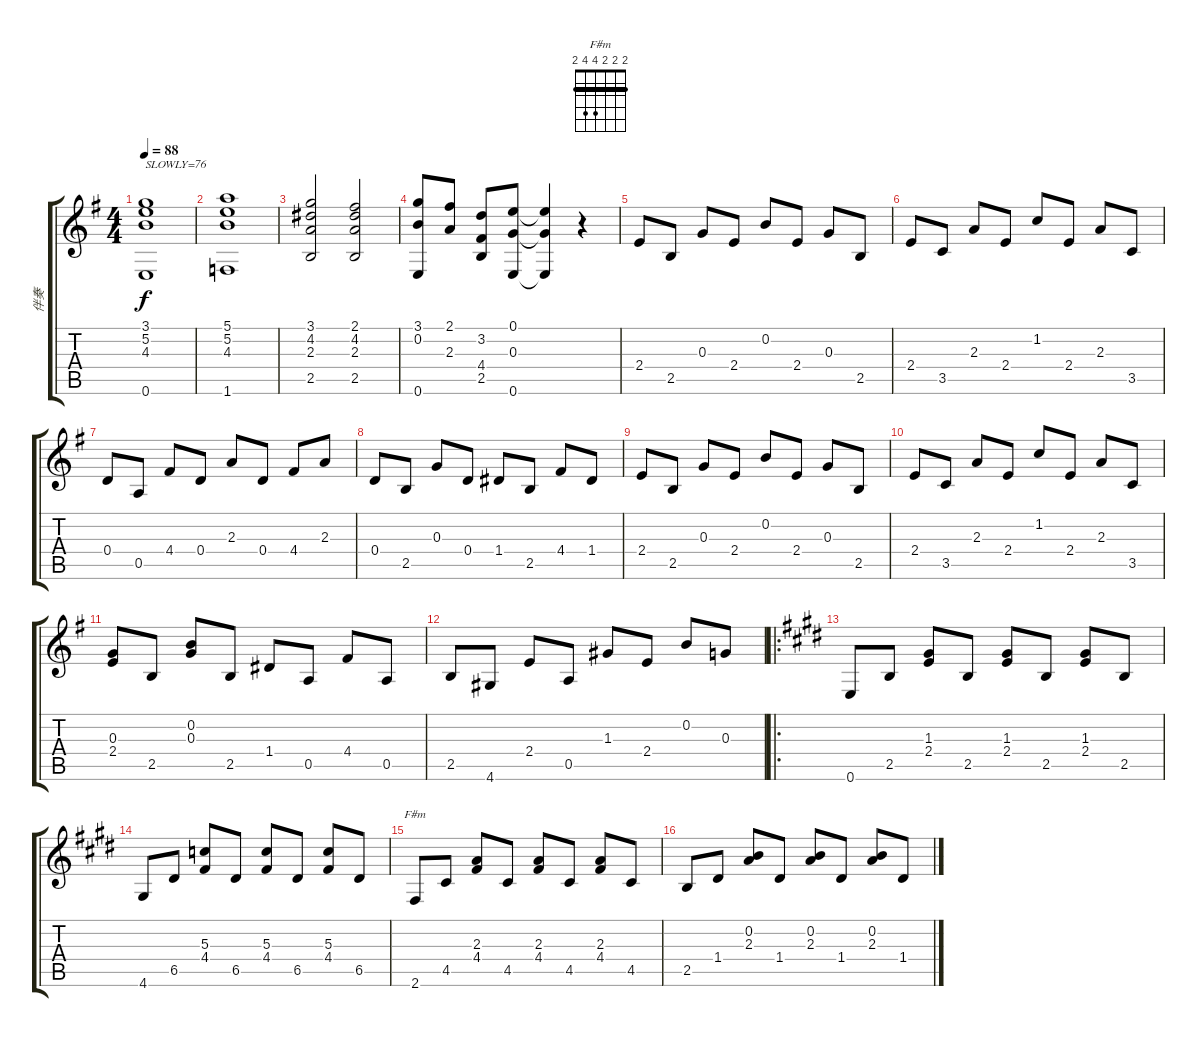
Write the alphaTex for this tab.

\track ("伴奏" "伴奏") {instrument acousticguitarnylon}
\staff {score tabs}
\tuning (E4 B3 G3 D3 A2 E2) {hide}
\chord ("F#m" 2 2 2 4 4 2) {barre 2}
\ts (4 4)
\tempo 88
\clef g2
\ks g
(3.1 5.2 4.3 0.6).1{txt "SLOWLY=76" dy f instrument acousticguitarnylon} |
(5.1 5.2 4.3 1.6).1 |
(3.1 4.2 2.3 2.5).2 (2.1 4.2 2.3 2.5).2 |
(3.1 0.2 0.6).8 (2.1 2.3).8 (3.2 4.4 2.5).8 (0.1 0.3 0.6).8 (0.1{t} 0.3{t} 0.6{t}).4 r.4 |
2.4.8 2.5.8 0.3.8 2.4.8 0.2.8 2.4.8 0.3.8 2.5.8 |
2.4.8 3.5.8 2.3.8 2.4.8 1.2.8 2.4.8 2.3.8 3.5.8 |
0.4.8 0.5.8 4.4.8 0.4.8 2.3.8 0.4.8 4.4.8 2.3.8 |
0.4.8 2.5.8 0.3.8 0.4.8 1.4.8 2.5.8 4.4.8 1.4.8 |
2.4.8 2.5.8 0.3.8 2.4.8 0.2.8 2.4.8 0.3.8 2.5.8 |
2.4.8 3.5.8 2.3.8 2.4.8 1.2.8 2.4.8 2.3.8 3.5.8 |
(0.3 2.4).8 2.5.8 (0.2 0.3).8 2.5.8 1.4.8 0.5.8 4.4.8 0.5.8 |
2.5.8 4.6.8 2.4.8 0.5.8 1.3.8 2.4.8 0.2.8 0.3.8 |
\ro
\ks e
0.6.8 2.5.8 (1.3 2.4).8 2.5.8 (1.3 2.4).8 2.5.8 (1.3 2.4).8 2.5.8 |
4.6.8 6.5.8 (5.3 4.4).8 6.5.8 (5.3 4.4).8 6.5.8 (5.3 4.4).8 6.5.8 |
2.6.8{ch "F#m"} 4.5.8 (2.3 4.4).8 4.5.8 (2.3 4.4).8 4.5.8 (2.3 4.4).8 4.5.8 |
2.5.8 1.4.8 (0.2 2.3).8 1.4.8 (0.2 2.3).8 1.4.8 (0.2 2.3).8 1.4.8
